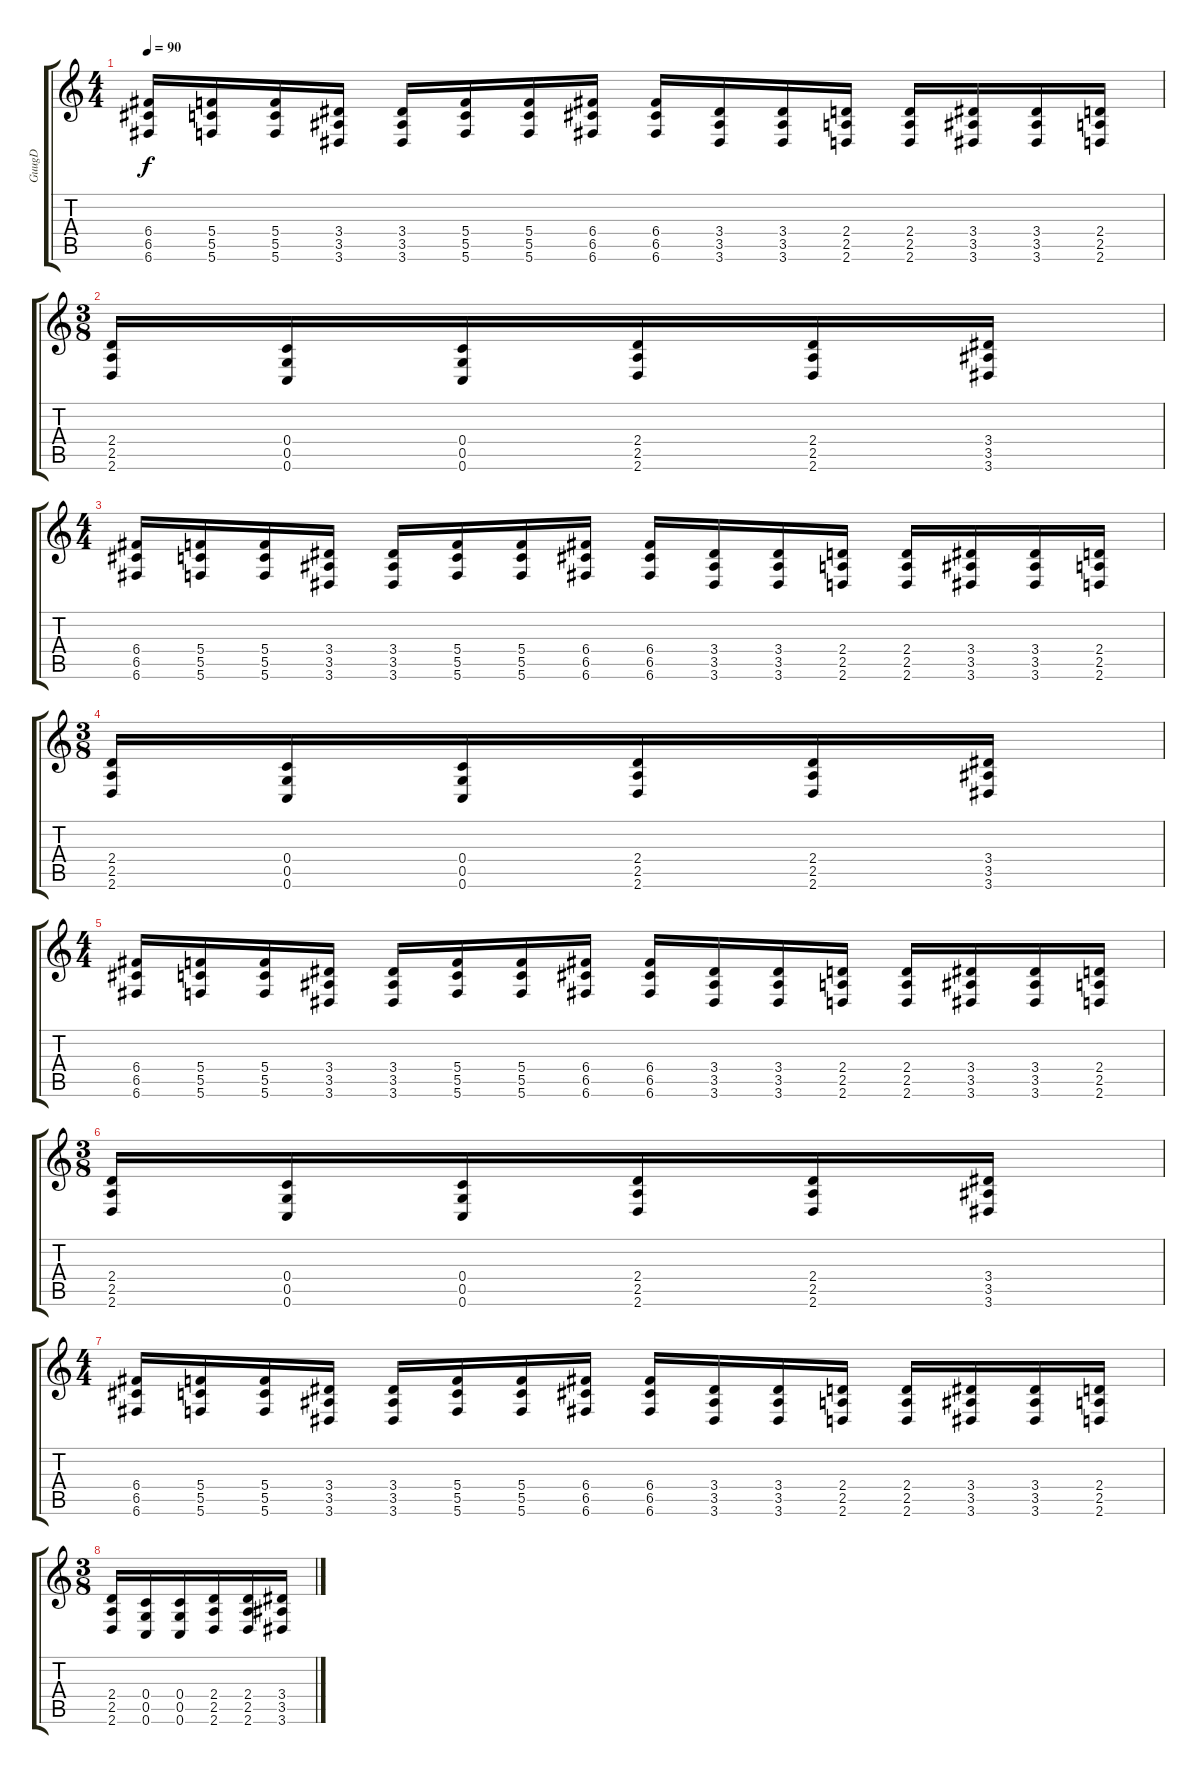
\track ("GuugD" "GuugD") {instrument overdrivenguitar}
\staff {score tabs}
\tuning (D4 A3 F3 C3 G2 C2) {hide}
\ts (4 4)
\tempo 90
\clef g2
\ks c
(6.4 6.5 6.6).16{dy f} (5.4 5.5 5.6).16 (5.4 5.5 5.6).16 (3.4 3.5 3.6).16 (3.4 3.5 3.6).16 (5.4 5.5 5.6).16 (5.4 5.5 5.6).16 (6.4 6.5 6.6).16 (6.4 6.5 6.6).16 (3.4 3.5 3.6).16 (3.4 3.5 3.6).16 (2.4 2.5 2.6).16 (2.4 2.5 2.6).16 (3.4 3.5 3.6).16 (3.4 3.5 3.6).16 (2.4 2.5 2.6).16 |
\ts (3 8)
(2.4 2.5 2.6).16 (0.4 0.5 0.6).16 (0.4 0.5 0.6).16 (2.4 2.5 2.6).16 (2.4 2.5 2.6).16 (3.4 3.5 3.6).16 |
\ts (4 4)
(6.4 6.5 6.6).16 (5.4 5.5 5.6).16 (5.4 5.5 5.6).16 (3.4 3.5 3.6).16 (3.4 3.5 3.6).16 (5.4 5.5 5.6).16 (5.4 5.5 5.6).16 (6.4 6.5 6.6).16 (6.4 6.5 6.6).16 (3.4 3.5 3.6).16 (3.4 3.5 3.6).16 (2.4 2.5 2.6).16 (2.4 2.5 2.6).16 (3.4 3.5 3.6).16 (3.4 3.5 3.6).16 (2.4 2.5 2.6).16 |
\ts (3 8)
(2.4 2.5 2.6).16 (0.4 0.5 0.6).16 (0.4 0.5 0.6).16 (2.4 2.5 2.6).16 (2.4 2.5 2.6).16 (3.4 3.5 3.6).16 |
\ts (4 4)
(6.4 6.5 6.6).16 (5.4 5.5 5.6).16 (5.4 5.5 5.6).16 (3.4 3.5 3.6).16 (3.4 3.5 3.6).16 (5.4 5.5 5.6).16 (5.4 5.5 5.6).16 (6.4 6.5 6.6).16 (6.4 6.5 6.6).16 (3.4 3.5 3.6).16 (3.4 3.5 3.6).16 (2.4 2.5 2.6).16 (2.4 2.5 2.6).16 (3.4 3.5 3.6).16 (3.4 3.5 3.6).16 (2.4 2.5 2.6).16 |
\ts (3 8)
(2.4 2.5 2.6).16 (0.4 0.5 0.6).16 (0.4 0.5 0.6).16 (2.4 2.5 2.6).16 (2.4 2.5 2.6).16 (3.4 3.5 3.6).16 |
\ts (4 4)
(6.4 6.5 6.6).16 (5.4 5.5 5.6).16 (5.4 5.5 5.6).16 (3.4 3.5 3.6).16 (3.4 3.5 3.6).16 (5.4 5.5 5.6).16 (5.4 5.5 5.6).16 (6.4 6.5 6.6).16 (6.4 6.5 6.6).16 (3.4 3.5 3.6).16 (3.4 3.5 3.6).16 (2.4 2.5 2.6).16 (2.4 2.5 2.6).16 (3.4 3.5 3.6).16 (3.4 3.5 3.6).16 (2.4 2.5 2.6).16 |
\ts (3 8)
(2.4 2.5 2.6).16 (0.4 0.5 0.6).16 (0.4 0.5 0.6).16 (2.4 2.5 2.6).16 (2.4 2.5 2.6).16 (3.4 3.5 3.6).16
